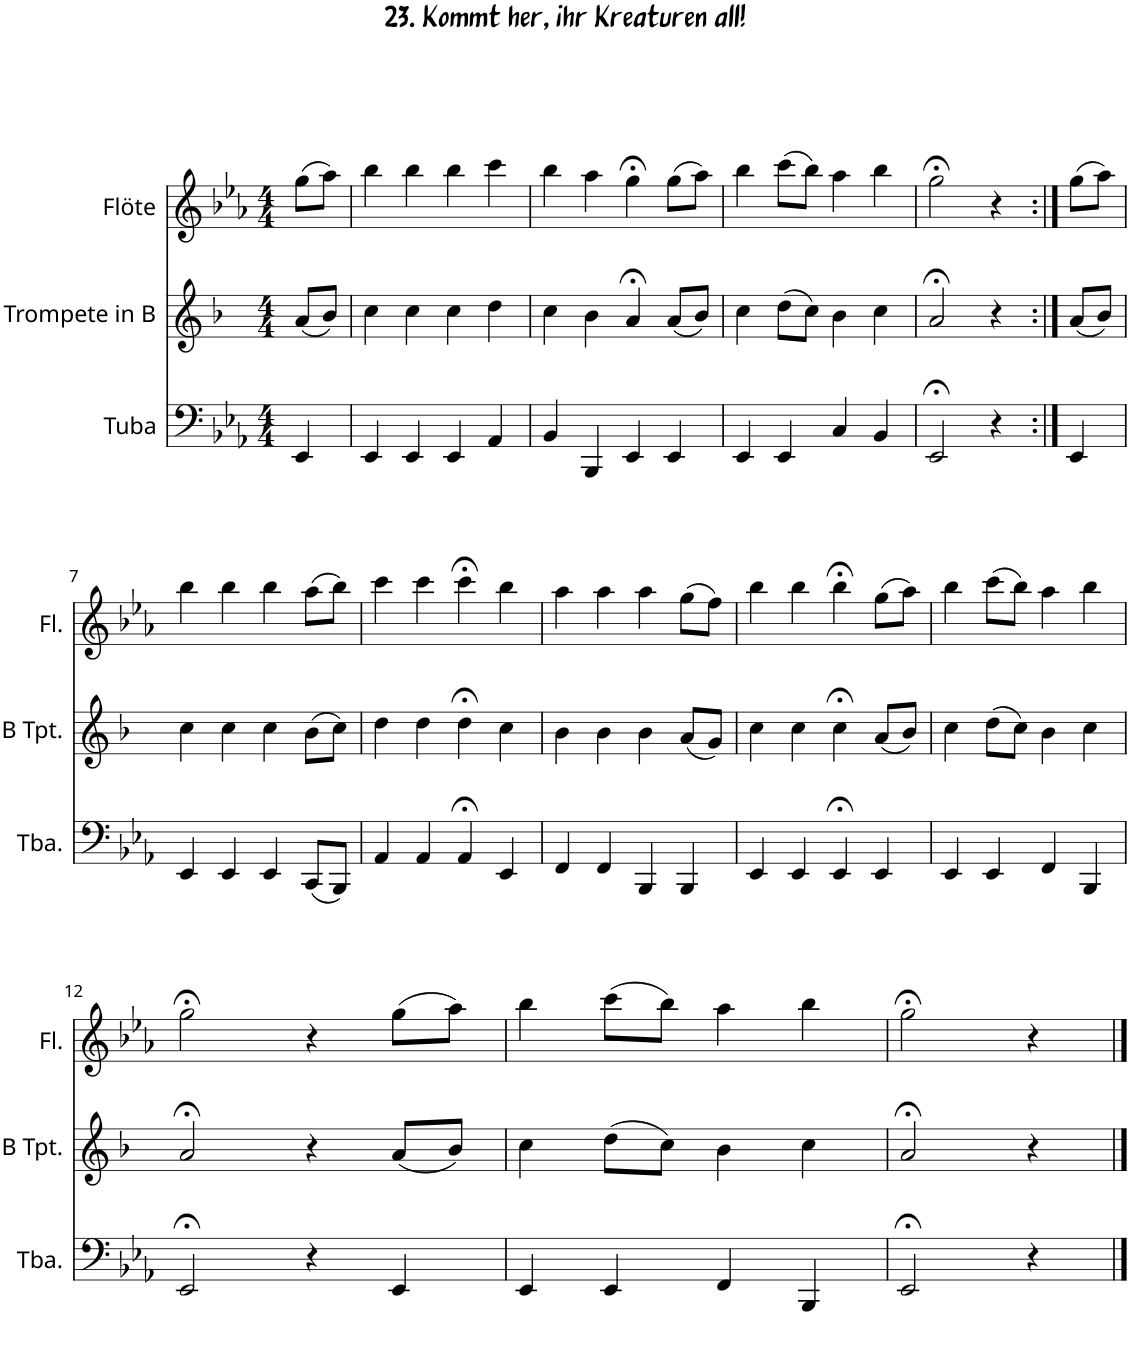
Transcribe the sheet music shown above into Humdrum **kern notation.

**kern	**kern	**kern
*part3	*part2	*part1
*staff3	*staff2	*staff1
*I"Tuba	*I"Trompete in B	*I"Flöte
*I'Tba.	*	*I'Fl.
*clefF4	*clefG2	*clefG2
*	*Trd1c2	*
*k[b-e-a-]	*k[b-]	*k[b-e-a-]
*M4/4	*M4/4	*M4/4
=1	=1	=1
4EE-/	(8a/L	(8gg\L
.	8b-/J)	8aa-\J)
=2	=2	=2
4EE-/	4cc\	4bb-\
4EE-/	4cc\	4bb-\
4EE-/	4cc\	4bb-\
4AA-/	4dd\	4ccc\
=3	=3	=3
4BB-/	4cc\	4bb-\
4BBB-/	4b-\	4aa-\
4EE-/	4a;</	4gg;<\
4EE-/	(8a/L	(8gg\L
.	8b-/J)	8aa-\J)
=4	=4	=4
4EE-/	4cc\	4bb-\
4EE-/	(8dd\L	(8ccc\L
.	8cc\J)	8bb-\J)
4C/	4b-\	4aa-\
4BB-/	4cc\	4bb-\
=5	=5	=5
2EE-;</	2a;</	2gg;<\
4r	4r	4r
=6:|!	=6:|!	=6:|!
4EE-/	(8a/L	(8gg\L
.	8b-/J)	8aa-\J)
!!LO:LB:g=z
=7	=7	=7
4EE-/	4cc\	4bb-\
4EE-/	4cc\	4bb-\
4EE-/	4cc\	4bb-\
(8CC/L	(8b-\L	(8aa-\L
8BBB-/J)	8cc\J)	8bb-\J)
=8	=8	=8
4AA-/	4dd\	4ccc\
4AA-/	4dd\	4ccc\
4AA-;</	4dd;<\	4ccc;<\
4EE-/	4cc\	4bb-\
=9	=9	=9
4FF/	4b-\	4aa-\
4FF/	4b-\	4aa-\
4BBB-/	4b-\	4aa-\
4BBB-/	(8a/L	(8gg\L
.	8g/J)	8ff\J)
=10	=10	=10
4EE-/	4cc\	4bb-\
4EE-/	4cc\	4bb-\
4EE-;</	4cc;<\	4bb-;<\
4EE-/	(8a/L	(8gg\L
.	8b-/J)	8aa-\J)
=11	=11	=11
4EE-/	4cc\	4bb-\
4EE-/	(8dd\L	(8ccc\L
.	8cc\J)	8bb-\J)
4FF/	4b-\	4aa-\
4BBB-/	4cc\	4bb-\
!!LO:LB:g=z
=12	=12	=12
2EE-;</	2a;</	2gg;<\
4r	4r	4r
4EE-/	(8a/L	(8gg\L
.	8b-/J)	8aa-\J)
=13	=13	=13
4EE-/	4cc\	4bb-\
4EE-/	(8dd\L	(8ccc\L
.	8cc\J)	8bb-\J)
4FF/	4b-\	4aa-\
4BBB-/	4cc\	4bb-\
=14	=14	=14
2EE-;</	2a;</	2gg;<\
4r	4r	4r
==	==	==
*-	*-	*-
